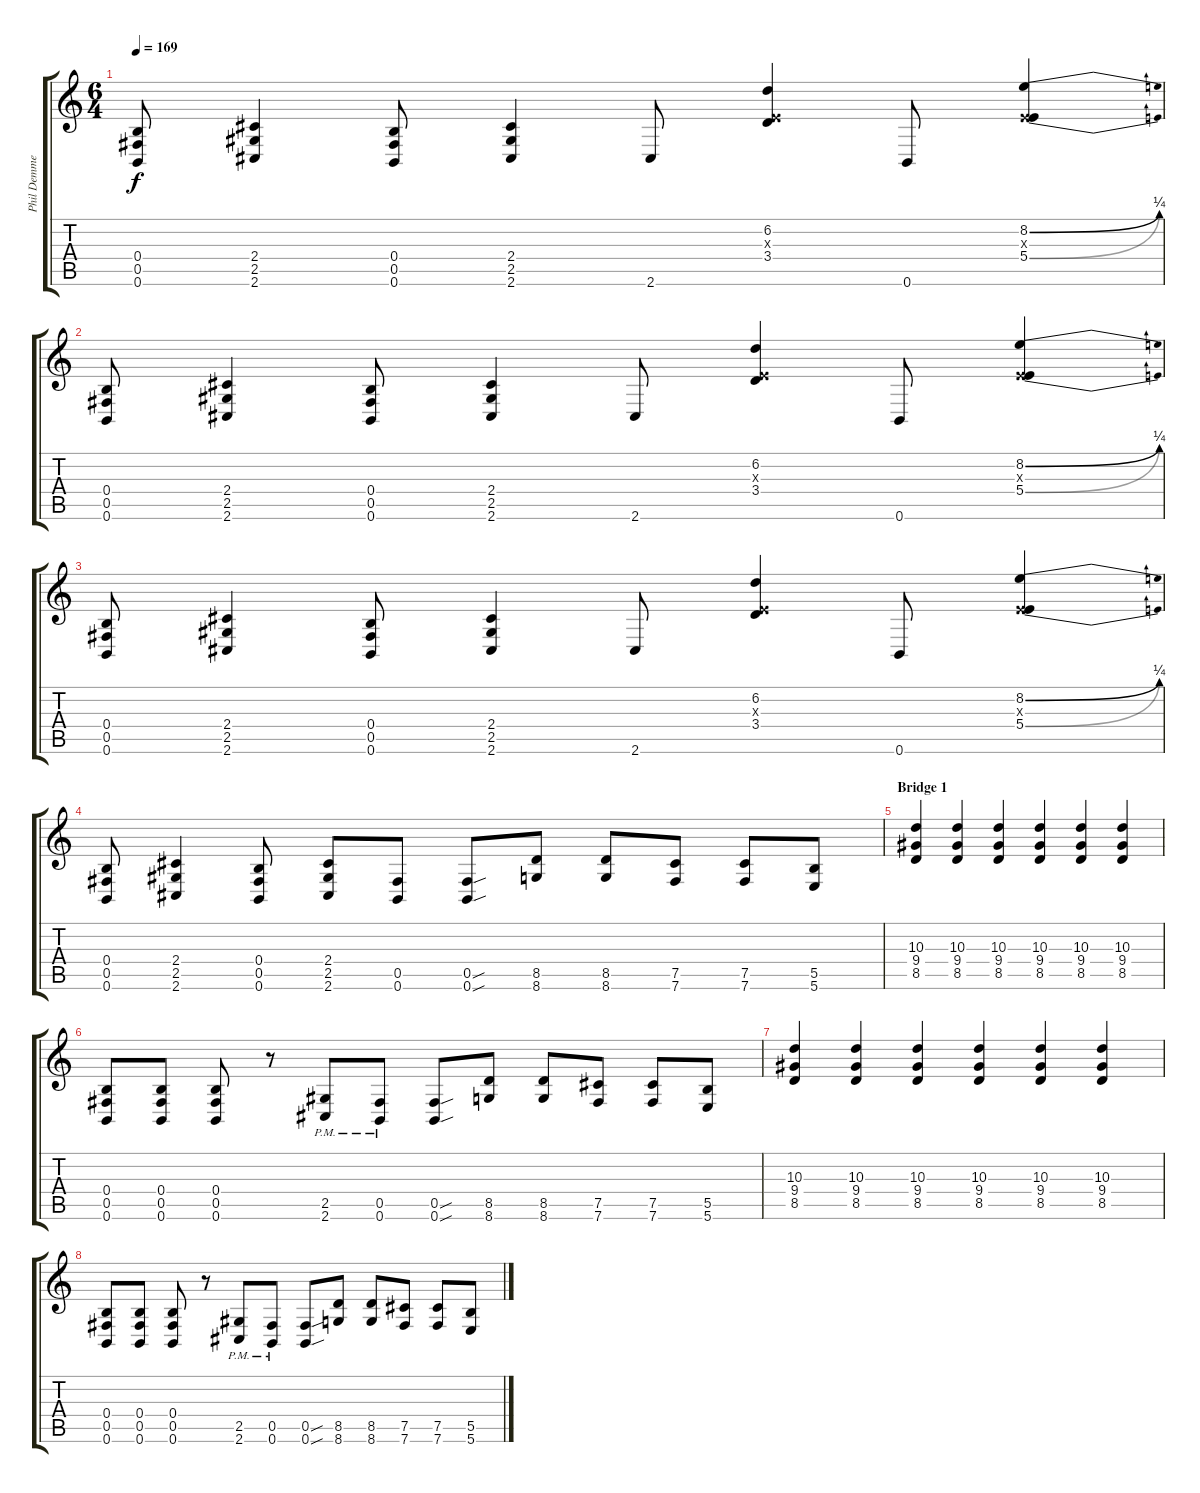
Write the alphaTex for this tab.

\track ("Phil Demmel" "Phil Demme") {instrument distortionguitar}
\staff {score tabs}
\tuning (Db4 Ab3 E3 B2 Gb2 B1) {hide}
\ts (6 4)
\tempo 169
\clef g2
\ks c
(0.4 0.5 0.6).8{dy f} (2.4 2.5 2.6).4 (0.4 0.5 0.6).8 (2.4 2.5 2.6).4 2.6.8 (6.2 0.3{x} 3.4).4 0.6.8 (8.2{be (bend 0 0 60 1)} 0.3{x} 5.4{be (bend 0 0 60 1)}).4 |
(0.4 0.5 0.6).8 (2.4 2.5 2.6).4 (0.4 0.5 0.6).8 (2.4 2.5 2.6).4 2.6.8 (6.2 0.3{x} 3.4).4 0.6.8 (8.2{be (bend 0 0 60 1)} 0.3{x} 5.4{be (bend 0 0 60 1)}).4 |
(0.4 0.5 0.6).8 (2.4 2.5 2.6).4 (0.4 0.5 0.6).8 (2.4 2.5 2.6).4 2.6.8 (6.2 0.3{x} 3.4).4 0.6.8 (8.2{be (bend 0 0 60 1)} 0.3{x} 5.4{be (bend 0 0 60 1)}).4 |
(0.4 0.5 0.6).8 (2.4 2.5 2.6).4 (0.4 0.5 0.6).8 (2.4 2.5 2.6).8 (0.5 0.6).8 (0.5{sou} 0.6{sou}).8 (8.5 8.6).8 (8.5 8.6).8 (7.5 7.6).8 (7.5 7.6).8 (5.5 5.6).8 |
\section ("" "Bridge 1")
(10.3 9.4 8.5).4 (10.3 9.4 8.5).4 (10.3 9.4 8.5).4 (10.3 9.4 8.5).4 (10.3 9.4 8.5).4 (10.3 9.4 8.5).4 |
(0.4 0.5 0.6).8 (0.4 0.5 0.6).8 (0.4 0.5 0.6).8 r.8 (2.5{pm} 2.6{pm}).8 (0.5{pm} 0.6{pm}).8 (0.5{sou} 0.6{sou}).8 (8.5 8.6).8 (8.5 8.6).8 (7.5 7.6).8 (7.5 7.6).8 (5.5 5.6).8 |
(10.3 9.4 8.5).4 (10.3 9.4 8.5).4 (10.3 9.4 8.5).4 (10.3 9.4 8.5).4 (10.3 9.4 8.5).4 (10.3 9.4 8.5).4 |
(0.4 0.5 0.6).8 (0.4 0.5 0.6).8 (0.4 0.5 0.6).8 r.8 (2.5{pm} 2.6{pm}).8 (0.5{pm} 0.6{pm}).8 (0.5{sou} 0.6{sou}).8 (8.5 8.6).8 (8.5 8.6).8 (7.5 7.6).8 (7.5 7.6).8 (5.5 5.6).8
